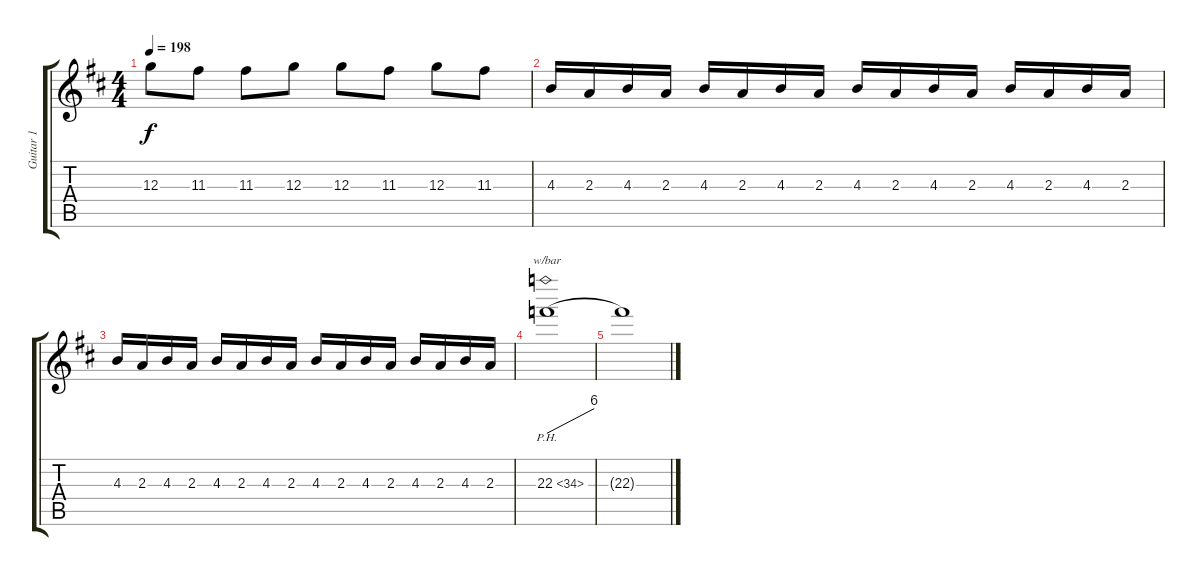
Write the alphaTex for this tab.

\track ("Guitar 1" "Guitar 1") {instrument distortionguitar}
\staff {score tabs}
\tuning (E4 B3 G3 D3 A2 E2) {hide}
\ts (4 4)
\tempo 198
\clef g2
\ks bminor
12.3.8{dy f} 11.3.8 11.3.8 12.3.8 12.3.8 11.3.8 12.3.8 11.3.8 |
4.3.16 2.3.16 4.3.16 2.3.16 4.3.16 2.3.16 4.3.16 2.3.16 4.3.16 2.3.16 4.3.16 2.3.16 4.3.16 2.3.16 4.3.16 2.3.16 |
4.3.16 2.3.16 4.3.16 2.3.16 4.3.16 2.3.16 4.3.16 2.3.16 4.3.16 2.3.16 4.3.16 2.3.16 4.3.16 2.3.16 4.3.16 2.3.16 |
22.3{ph 12}.1{tbe (dive default 0 0 60 24) instrument distortionguitar} |
22.3{t}.1
